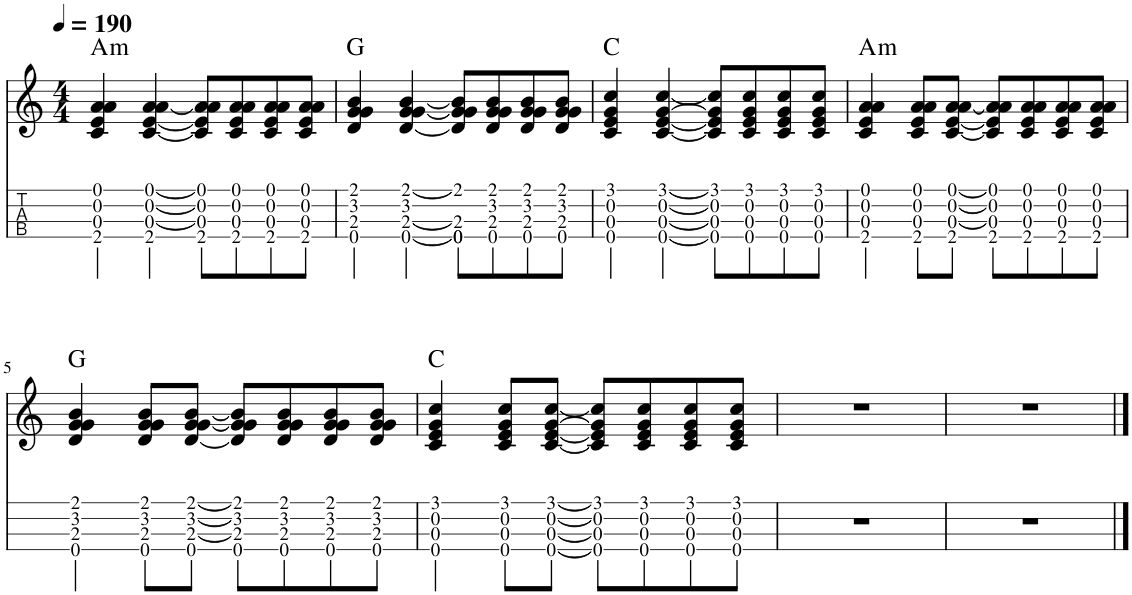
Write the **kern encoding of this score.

**kern	**kern	**harte
*part1	*part1	*part1
*staff2	*staff1	*
*I"Ukulele	*	*
*I'Uk.	*	*
*stria4	*	*
*	*clefG2	*
*k[]	*k[]	*
*M4/4	*M4/4	*
*MM190	*MM190	*
=1	=1	=1
!	!	!LO:H:kt=m
4a\ 4c\ 4e\ 4a\	4c/ 4e/ 4a/ 4a/	A:min
4a\ [4c\ [<4e\ [<4a\	[4c/ [4e/ [<4a/ 4a/	.
8a\ 8c\] 8e\] 8a\]L	8c/] 8e/] 8a/] 8a/L	.
8a\ 8c\ 8e\ 8a\	8c/ 8e/ 8a/ 8a/	.
8a\ 8c\ 8e\ 8a\	8c/ 8e/ 8a/ 8a/	.
8a\ 8c\ 8e\ 8a\J	8c/ 8e/ 8a/ 8a/J	.
=2	=2	=2
4g\ 4d\ 4g\ 4b\	4d/ 4g/ 4g/ 4b/	G:maj
[<4g\ [<4d\ 4g\ [<4b\	[4d/ [4g/ 4g/ [<4b/	.
8g\ 8d\] 8g\] 8b\]L	8d/] 8g/] 8g/ 8b/]L	.
8g\ 8d\ 8g\ 8b\	8d/ 8g/ 8g/ 8b/	.
8g\ 8d\ 8g\ 8b\	8d/ 8g/ 8g/ 8b/	.
8g\ 8d\ 8g\ 8b\J	8d/ 8g/ 8g/ 8b/J	.
=3	=3	=3
4g\ 4c\ 4e\ 4cc\	4c/ 4e/ 4g/ 4cc/	C:maj
[<4g\ [<4c\ [<4e\ [<4cc\	[4c/ [4e/ [4g/ [<4cc/	.
8g\] 8c\] 8e\] 8cc\]L	8c/] 8e/] 8g/] 8cc/]L	.
8g\ 8c\ 8e\ 8cc\	8c/ 8e/ 8g/ 8cc/	.
8g\ 8c\ 8e\ 8cc\	8c/ 8e/ 8g/ 8cc/	.
8g\ 8c\ 8e\ 8cc\J	8c/ 8e/ 8g/ 8cc/J	.
=4	=4	=4
!	!	!LO:H:kt=m
4a\ 4c\ 4e\ 4a\	4c/ 4e/ 4a/ 4a/	A:min
8a\ 8c\ 8e\ 8a\L	8c/ 8e/ 8a/ 8a/L	.
8a\ [8c\ [<8e\ [<8a\J	[8c/ [8e/ [<8a/ 8a/J	.
8a\ 8c\] 8e\] 8a\]L	8c/] 8e/] 8a/] 8a/L	.
8a\ 8c\ 8e\ 8a\	8c/ 8e/ 8a/ 8a/	.
8a\ 8c\ 8e\ 8a\	8c/ 8e/ 8a/ 8a/	.
8a\ 8c\ 8e\ 8a\J	8c/ 8e/ 8a/ 8a/J	.
!!LO:LB:g=z
=5	=5	=5
4g\ 4d\ 4g\ 4b\	4d/ 4g/ 4g/ 4b/	G:maj
8g\ 8d\ 8g\ 8b\L	8d/ 8g/ 8g/ 8b/L	.
8g\ [8d\ [<8g\ [<8b\J	[8d/ [8g/ 8g/ [<8b/J	.
8g\ 8d\] 8g\] 8b\]L	8d/] 8g/] 8g/ 8b/]L	.
8g\ 8d\ 8g\ 8b\	8d/ 8g/ 8g/ 8b/	.
8g\ 8d\ 8g\ 8b\	8d/ 8g/ 8g/ 8b/	.
8g\ 8d\ 8g\ 8b\J	8d/ 8g/ 8g/ 8b/J	.
=6	=6	=6
4g\ 4c\ 4e\ 4cc\	4c/ 4e/ 4g/ 4cc/	C:maj
8g\ 8c\ 8e\ 8cc\L	8c/ 8e/ 8g/ 8cc/L	.
[<8g\ [8c\ [<8e\ [<8cc\J	[8c/ [8e/ [8g/ [<8cc/J	.
8g\] 8c\] 8e\] 8cc\]L	8c/] 8e/] 8g/] 8cc/]L	.
8g\ 8c\ 8e\ 8cc\	8c/ 8e/ 8g/ 8cc/	.
8g\ 8c\ 8e\ 8cc\	8c/ 8e/ 8g/ 8cc/	.
8g\ 8c\ 8e\ 8cc\J	8c/ 8e/ 8g/ 8cc/J	.
=7	=7	=7
1r	1r	.
=8	=8	=8
1r	1r	.
==	==	==
*-	*-	*-
